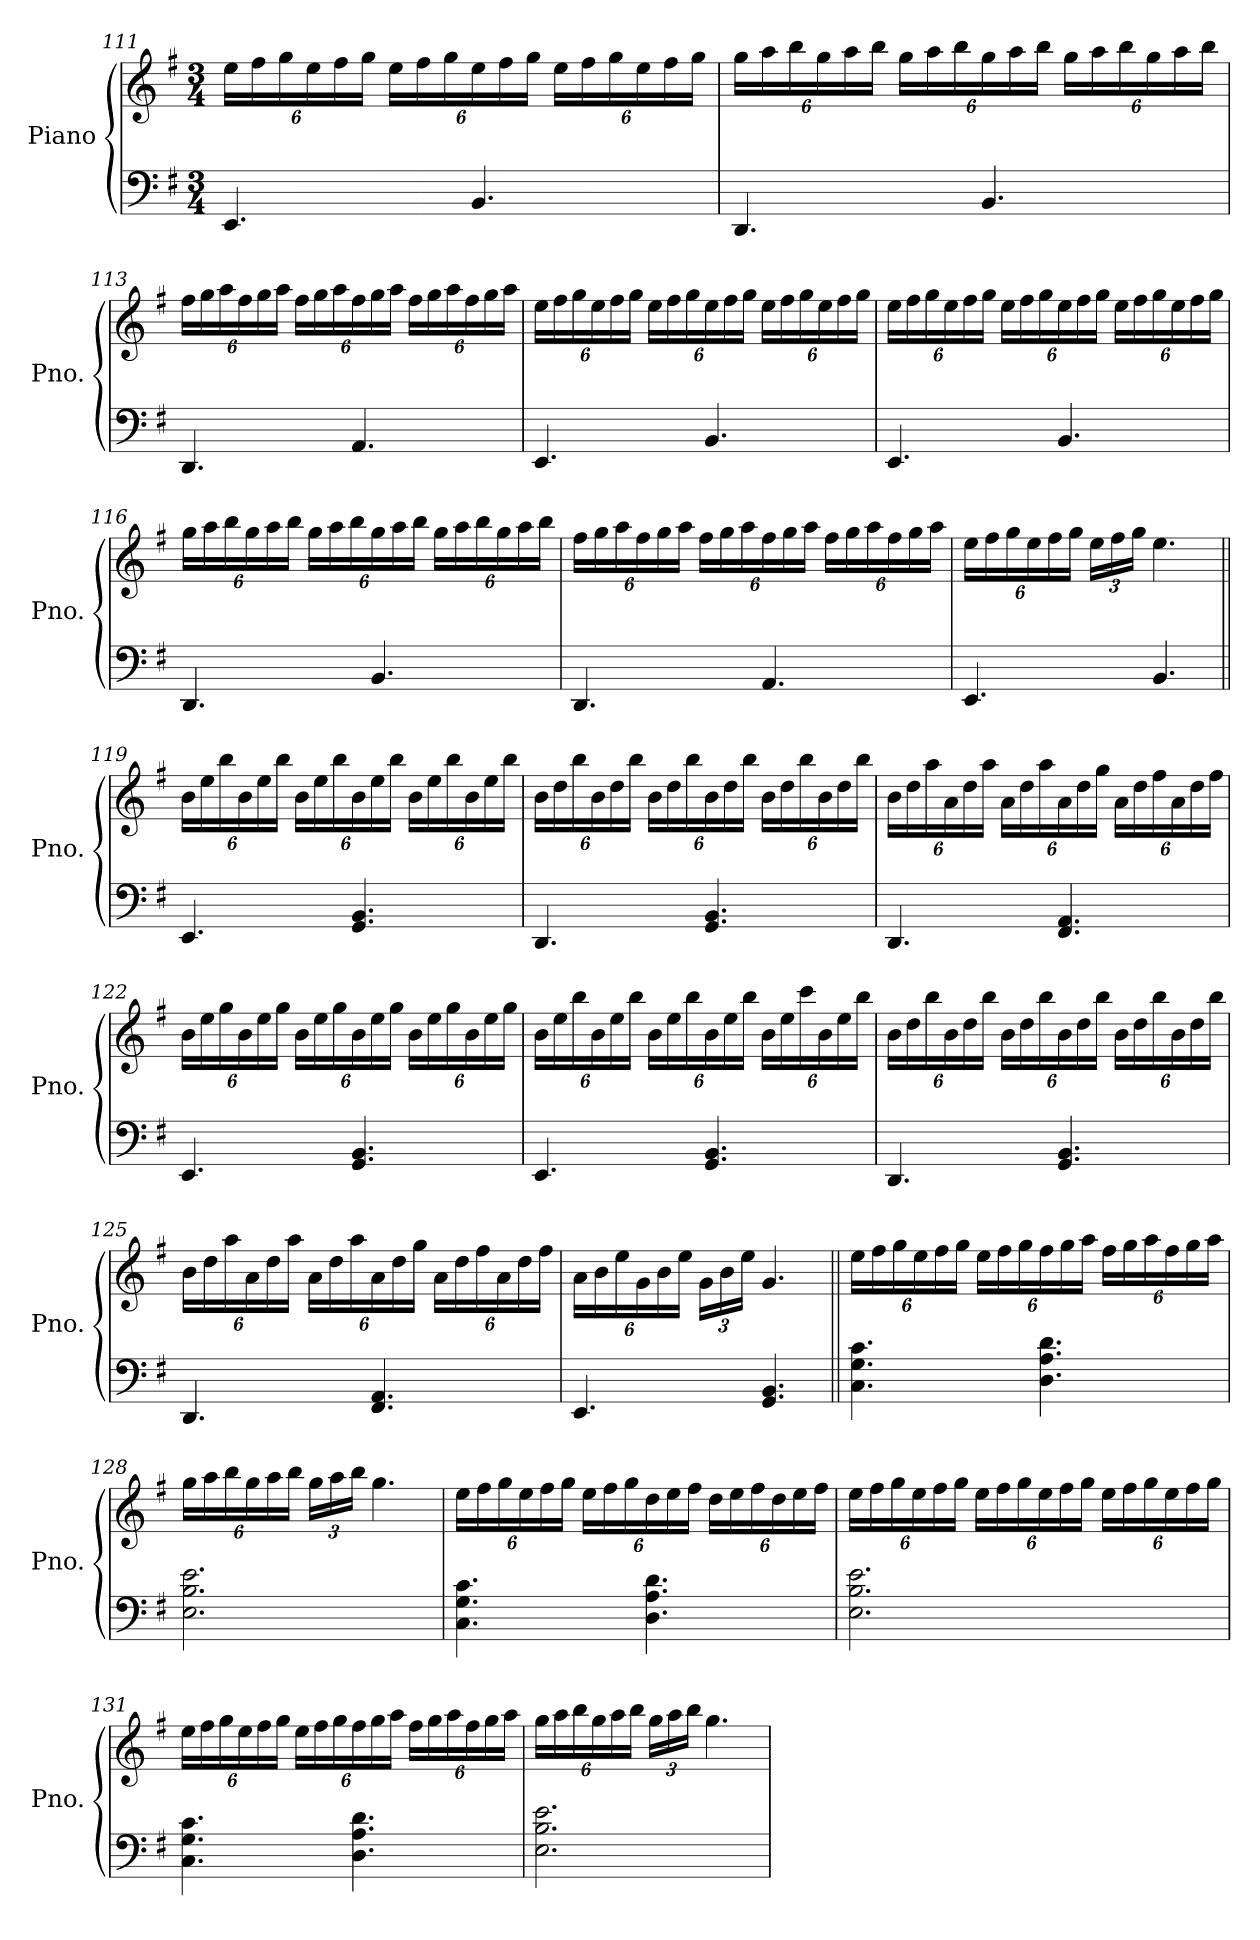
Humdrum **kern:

**kern	**kern
*part1	*part1
*staff2	*staff1
*I"Piano	*
*I'Pno.	*
*clefF4	*clefG2
*k[f#]	*k[f#]
*M3/4	*M3/4
*	*Xbrackettup
=111	=111
4.EE/	24ee\LL
.	24ff#\
.	24gg\
.	24ee\
.	24ff#\
.	24gg\JJ
.	24ee\LL
.	24ff#\
.	24gg\
4.BB/	24ee\
.	24ff#\
.	24gg\JJ
.	24ee\LL
.	24ff#\
.	24gg\
.	24ee\
.	24ff#\
.	24gg\JJ
!!LO:LB:g=z
=112	=112
4.DD/	24gg\LL
.	24aa\
.	24bb\
.	24gg\
.	24aa\
.	24bb\JJ
.	24gg\LL
.	24aa\
.	24bb\
4.BB/	24gg\
.	24aa\
.	24bb\JJ
.	24gg\LL
.	24aa\
.	24bb\
.	24gg\
.	24aa\
.	24bb\JJ
=113	=113
4.DD/	24ff#\LL
.	24gg\
.	24aa\
.	24ff#\
.	24gg\
.	24aa\JJ
.	24ff#\LL
.	24gg\
.	24aa\
4.AA/	24ff#\
.	24gg\
.	24aa\JJ
.	24ff#\LL
.	24gg\
.	24aa\
.	24ff#\
.	24gg\
.	24aa\JJ
!!LO:LB:g=z
=114	=114
4.EE/	24ee\LL
.	24ff#\
.	24gg\
.	24ee\
.	24ff#\
.	24gg\JJ
.	24ee\LL
.	24ff#\
.	24gg\
4.BB/	24ee\
.	24ff#\
.	24gg\JJ
.	24ee\LL
.	24ff#\
.	24gg\
.	24ee\
.	24ff#\
.	24gg\JJ
=115	=115
4.EE/	24ee\LL
.	24ff#\
.	24gg\
.	24ee\
.	24ff#\
.	24gg\JJ
.	24ee\LL
.	24ff#\
.	24gg\
4.BB/	24ee\
.	24ff#\
.	24gg\JJ
.	24ee\LL
.	24ff#\
.	24gg\
.	24ee\
.	24ff#\
.	24gg\JJ
!!LO:LB:g=z
=116	=116
4.DD/	24gg\LL
.	24aa\
.	24bb\
.	24gg\
.	24aa\
.	24bb\JJ
.	24gg\LL
.	24aa\
.	24bb\
4.BB/	24gg\
.	24aa\
.	24bb\JJ
.	24gg\LL
.	24aa\
.	24bb\
.	24gg\
.	24aa\
.	24bb\JJ
=117	=117
4.DD/	24ff#\LL
.	24gg\
.	24aa\
.	24ff#\
.	24gg\
.	24aa\JJ
.	24ff#\LL
.	24gg\
.	24aa\
4.AA/	24ff#\
.	24gg\
.	24aa\JJ
.	24ff#\LL
.	24gg\
.	24aa\
.	24ff#\
.	24gg\
.	24aa\JJ
!!LO:LB:g=z
=118	=118
4.EE/	24ee\LL
.	24ff#\
.	24gg\
.	24ee\
.	24ff#\
.	24gg\JJ
.	24ee\LL
.	24ff#\
.	24gg\JJ
4.BB/	4.ee\
=119||	=119||
4.EE/	24b\LL
.	24ee\
.	24bb\
.	24b\
.	24ee\
.	24bb\JJ
.	24b\LL
.	24ee\
.	24bb\
4.GG/ 4.BB/	24b\
.	24ee\
.	24bb\JJ
.	24b\LL
.	24ee\
.	24bb\
.	24b\
.	24ee\
.	24bb\JJ
=120	=120
4.DD/	24b\LL
.	24dd\
.	24bb\
.	24b\
.	24dd\
.	24bb\JJ
.	24b\LL
.	24dd\
.	24bb\
4.GG/ 4.BB/	24b\
.	24dd\
.	24bb\JJ
.	24b\LL
.	24dd\
.	24bb\
.	24b\
.	24dd\
.	24bb\JJ
!!LO:PB:g=z
=121	=121
4.DD/	24b\LL
.	24dd\
.	24aa\
.	24a\
.	24dd\
.	24aa\JJ
.	24a\LL
.	24dd\
.	24aa\
4.FF#/ 4.AA/	24a\
.	24dd\
.	24gg\JJ
.	24a\LL
.	24dd\
.	24ff#\
.	24a\
.	24dd\
.	24ff#\JJ
=122	=122
4.EE/	24b\LL
.	24ee\
.	24gg\
.	24b\
.	24ee\
.	24gg\JJ
.	24b\LL
.	24ee\
.	24gg\
4.GG/ 4.BB/	24b\
.	24ee\
.	24gg\JJ
.	24b\LL
.	24ee\
.	24gg\
.	24b\
.	24ee\
.	24gg\JJ
!!LO:LB:g=z
=123	=123
4.EE/	24b\LL
.	24ee\
.	24bb\
.	24b\
.	24ee\
.	24bb\JJ
.	24b\LL
.	24ee\
.	24bb\
4.GG/ 4.BB/	24b\
.	24ee\
.	24bb\JJ
.	24b\LL
.	24ee\
.	24ccc\
.	24b\
.	24ee\
.	24bb\JJ
=124	=124
4.DD/	24b\LL
.	24dd\
.	24bb\
.	24b\
.	24dd\
.	24bb\JJ
.	24b\LL
.	24dd\
.	24bb\
4.GG/ 4.BB/	24b\
.	24dd\
.	24bb\JJ
.	24b\LL
.	24dd\
.	24bb\
.	24b\
.	24dd\
.	24bb\JJ
!!LO:LB:g=z
=125	=125
4.DD/	24b\LL
.	24dd\
.	24aa\
.	24a\
.	24dd\
.	24aa\JJ
.	24a\LL
.	24dd\
.	24aa\
4.FF#/ 4.AA/	24a\
.	24dd\
.	24gg\JJ
.	24a\LL
.	24dd\
.	24ff#\
.	24a\
.	24dd\
.	24ff#\JJ
=126	=126
4.EE/	24a\LL
.	24b\
.	24ee\
.	24g\
.	24b\
.	24ee\JJ
.	24g\LL
.	24b\
.	24ee\JJ
4.GG/ 4.BB/	4.g/
=127||	=127||
4.C\ 4.G\ 4.c\	24ee\LL
.	24ff#\
.	24gg\
.	24ee\
.	24ff#\
.	24gg\JJ
.	24ee\LL
.	24ff#\
.	24gg\
4.D\ 4.A\ 4.d\	24ff#\
.	24gg\
.	24aa\JJ
.	24ff#\LL
.	24gg\
.	24aa\
.	24ff#\
.	24gg\
.	24aa\JJ
!!LO:LB:g=z
=128	=128
2.E\ 2.B\ 2.e\	24gg\LL
.	24aa\
.	24bb\
.	24gg\
.	24aa\
.	24bb\JJ
.	24gg\LL
.	24aa\
.	24bb\JJ
.	4.gg\
=129	=129
4.C\ 4.G\ 4.c\	24ee\LL
.	24ff#\
.	24gg\
.	24ee\
.	24ff#\
.	24gg\JJ
.	24ee\LL
.	24ff#\
.	24gg\
4.D\ 4.A\ 4.d\	24dd\
.	24ee\
.	24ff#\JJ
.	24dd\LL
.	24ee\
.	24ff#\
.	24dd\
.	24ee\
.	24ff#\JJ
=130	=130
2.E\ 2.B\ 2.e\	24ee\LL
.	24ff#\
.	24gg\
.	24ee\
.	24ff#\
.	24gg\JJ
.	24ee\LL
.	24ff#\
.	24gg\
.	24ee\
.	24ff#\
.	24gg\JJ
.	24ee\LL
.	24ff#\
.	24gg\
.	24ee\
.	24ff#\
.	24gg\JJ
!!LO:LB:g=z
=131	=131
4.C\ 4.G\ 4.c\	24ee\LL
.	24ff#\
.	24gg\
.	24ee\
.	24ff#\
.	24gg\JJ
.	24ee\LL
.	24ff#\
.	24gg\
4.D\ 4.A\ 4.d\	24ff#\
.	24gg\
.	24aa\JJ
.	24ff#\LL
.	24gg\
.	24aa\
.	24ff#\
.	24gg\
.	24aa\JJ
=132	=132
2.E\ 2.B\ 2.e\	24gg\LL
.	24aa\
.	24bb\
.	24gg\
.	24aa\
.	24bb\JJ
.	24gg\LL
.	24aa\
.	24bb\JJ
.	4.gg\
=	=
*-	*-
